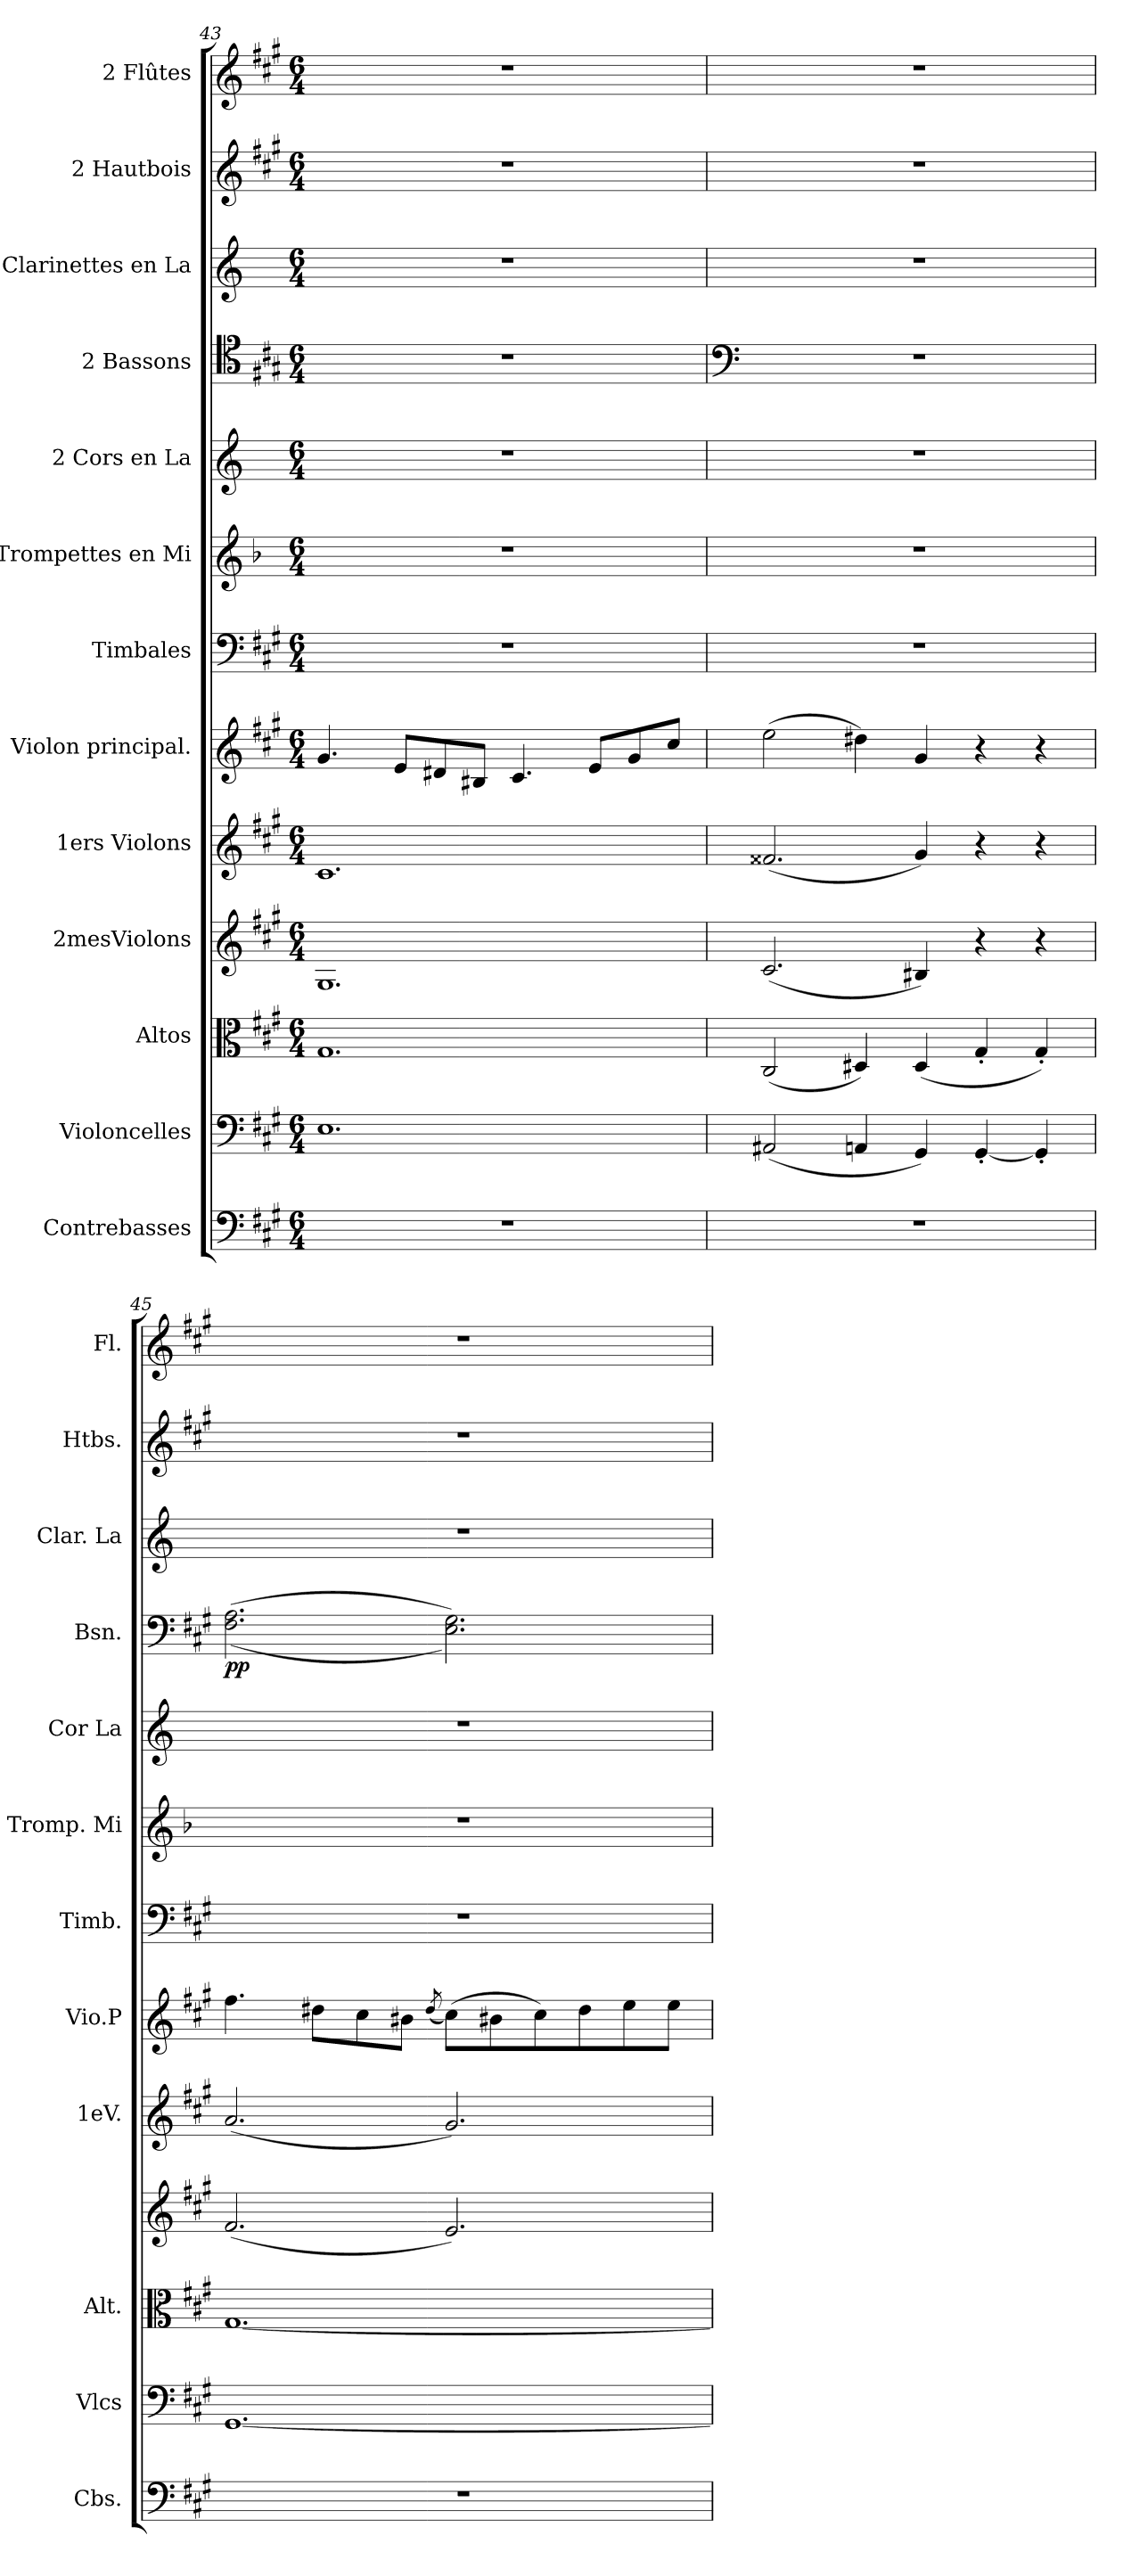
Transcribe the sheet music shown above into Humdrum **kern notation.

**kern	**kern	**kern	**kern	**kern	**kern	**kern	**kern	**kern	**kern	**dynam	**kern	**kern	**kern
*part13	*part12	*part11	*part10	*part9	*part8	*part7	*part6	*part5	*part4	*part4	*part3	*part2	*part1
*staff13	*staff12	*staff11	*staff10	*staff9	*staff8	*staff7	*staff6	*staff5	*staff4	*staff4	*staff3	*staff2	*staff1
*I"Contrebasses	*I"Violoncelles	*I"Altos	*I"2mesViolons	*I"1ers Violons	*I"Violon principal.	*I"Timbales	*I"Trompettes en Mi	*I"2 Cors en La	*I"2 Bassons	*	*I"2 Clarinettes en La	*I"2 Hautbois	*I"2 Flûtes
*I'Cbs.	*I'Vlcs	*I'Alt.	*	*I'1eV.	*I'Vio.P	*I'Timb.	*I'Tromp. Mi	*I'Cor La	*I'Bsn.	*	*I'Clar. La	*I'Htbs.	*I'Fl.
*clefF4	*clefF4	*clefC3	*clefG2	*clefG2	*clefG2	*clefF4	*clefG2	*clefG2	*clefC4	*	*clefG2	*clefG2	*clefG2
*ITrd7c12	*	*	*	*	*	*	*ITrd-2c-4	*ITrd2c3	*	*	*ITrd2c3	*	*
*k[f#c#g#]	*k[f#c#g#]	*k[f#c#g#]	*k[f#c#g#]	*k[f#c#g#]	*k[f#c#g#]	*k[f#c#g#]	*k[f#c#g#]	*k[f#c#g#]	*k[f#c#g#]	*	*k[f#c#g#]	*k[f#c#g#]	*k[f#c#g#]
*M6/4	*M6/4	*M6/4	*M6/4	*M6/4	*M6/4	*M6/4	*M6/4	*M6/4	*M6/4	*	*M6/4	*M6/4	*M6/4
=43	=43	=43	=43	=43	=43	=43	=43	=43	=43	=43	=43	=43	=43
1.r	1.E	1.G#	1.G#	1.c#	4.g#/	1.r	1.r	1.r	1.r	.	1.r	1.r	1.r
.	.	.	.	.	8e/L	.	.	.	.	.	.	.	.
.	.	.	.	.	8d#X/	.	.	.	.	.	.	.	.
.	.	.	.	.	8B#X/J	.	.	.	.	.	.	.	.
.	.	.	.	.	4.c#/	.	.	.	.	.	.	.	.
.	.	.	.	.	8e/L	.	.	.	.	.	.	.	.
.	.	.	.	.	8g#/	.	.	.	.	.	.	.	.
.	.	.	.	.	8cc#/J	.	.	.	.	.	.	.	.
=44	=44	=44	=44	=44	=44	=44	=44	=44	=44	=44	=44	=44	=44
*	*	*	*	*	*	*	*	*	*clefF4	*	*	*	*
1.r	(<2AA#X/	(<2C#/	(<2.c#/	(<2.f##X/	(>2ee\	1.r	1.r	1.r	1.r	.	1.r	1.r	1.r
.	4AAn/	4D#X/)	.	.	4dd#X\)	.	.	.	.	.	.	.	.
.	4GG#/)	(<4D#/	4B#X/)	4g#/)	4g#/	.	.	.	.	.	.	.	.
.	[4GG#'/	4G#'/	4r	4r	4r	.	.	.	.	.	.	.	.
.	4GG#'/]	4G#'/)	4r	4r	4r	.	.	.	.	.	.	.	.
=45	=45	=45	=45	=45	=45	=45	=45	=45	=45	=45	=45	=45	=45
!	!	!	!	!	!	!	!	!	!	!LO:DY:b	!	!	!
1.r	[1.GG#	[1.G#	(<2.f#/	(<2.a/	4.ff#\	1.r	1.r	1.r	(>(<2.F#\ 2.A\	pp	1.r	1.r	1.r
.	.	.	.	.	8dd#X\L	.	.	.	.	.	.	.	.
.	.	.	.	.	8cc#\	.	.	.	.	.	.	.	.
.	.	.	.	.	8b#X\J	.	.	.	.	.	.	.	.
.	.	.	.	.	(<8qdd#/	.	.	.	.	.	.	.	.
.	.	.	2.e/)	2.g#/)	(>8cc#\L)	.	.	.	2.E\ 2.G#\))	.	.	.	.
.	.	.	.	.	8b#X\	.	.	.	.	.	.	.	.
.	.	.	.	.	8cc#\)	.	.	.	.	.	.	.	.
.	.	.	.	.	8dd#\	.	.	.	.	.	.	.	.
.	.	.	.	.	8ee\	.	.	.	.	.	.	.	.
.	.	.	.	.	8ee\J	.	.	.	.	.	.	.	.
=	=	=	=	=	=	=	=	=	=	=	=	=	=
*-	*-	*-	*-	*-	*-	*-	*-	*-	*-	*-	*-	*-	*-
